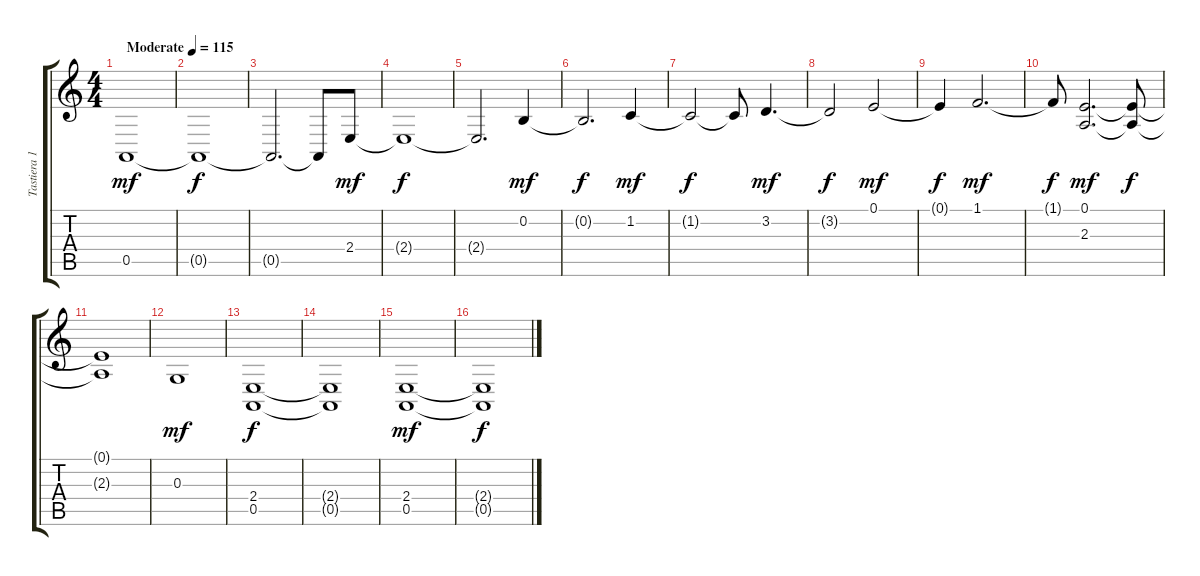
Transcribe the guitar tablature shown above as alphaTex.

\track ("Tastiera 1" "Tastiera 1") {instrument pad2warm}
\staff {score tabs}
\tuning (E4 B3 G3 D3 A2 E2) {hide}
\ts (4 4)
\tempo (115 "Moderate")
\clef g2
\ks c
0.5.1{dy mf instrument pad2warm} |
0.5{t}.1{dy f} |
0.5{t}.2{d} 0.5{t}.8 2.4.8{dy mf} |
2.4{t}.1{dy f} |
2.4{t}.2{d} 0.2.4{dy mf} |
0.2{t}.2{d dy f} 1.2.4{dy mf} |
1.2{t}.2{dy f} 1.2{t}.8 3.2.4{d dy mf} |
3.2{t}.2{dy f} 0.1.2{dy mf} |
0.1{t}.4{dy f} 1.1.2{d dy mf} |
1.1{t}.8{dy f} (0.1 2.3).2{d dy mf} (0.1{t} 2.3{t}).8{dy f} |
(0.1{t} 2.3{t}).1 |
0.3.1{dy mf} |
(2.4 0.5).1{dy f} |
(2.4{t} 0.5{t}).1 |
(2.4 0.5).1{dy mf} |
(2.4{t} 0.5{t}).1{dy f}
